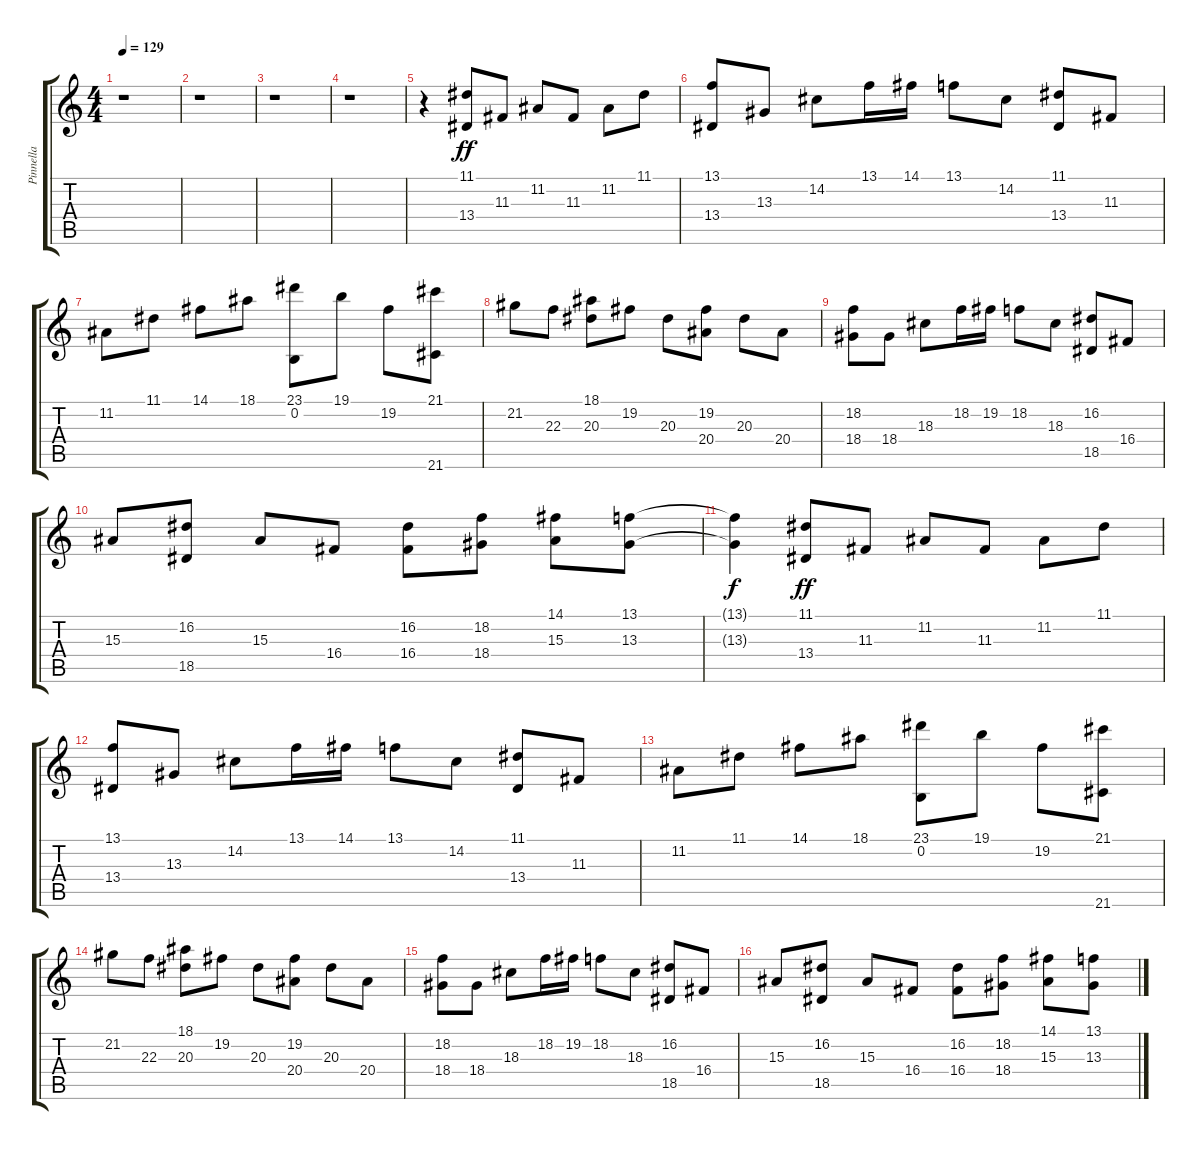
\track ("Pinnella" "Pinnella") {instrument brightacousticpiano}
\staff {score tabs}
\tuning (E4 B3 G3 D3 A2 E2) {hide}
\ts (4 4)
\tempo 129
\clef g2
\ks c
r.1{dy ff} |
r.1 |
r.1 |
r.1 |
r.4 (11.1 13.4).8 11.3.8 11.2.8 11.3.8 11.2.8 11.1.8 |
(13.1 13.4).8 13.3.8 14.2.8 13.1.16 14.1.16 13.1.8 14.2.8 (11.1 13.4).8 11.3.8 |
11.2.8 11.1.8 14.1.8 18.1.8 (23.1 0.2).8 19.1.8 19.2.8 (21.1 21.6).8 |
21.2.8 22.3.8 (18.1 20.3).8 19.2.8 20.3.8 (19.2 20.4).8 20.3.8 20.4.8 |
(18.2 18.4).8 18.4.8 18.3.8 18.2.16 19.2.16 18.2.8 18.3.8 (16.2 18.5).8 16.4.8 |
15.3.8 (16.2 18.5).8 15.3.8 16.4.8 (16.2 16.4).8 (18.2 18.4).8 (14.1 15.3).8 (13.1 13.3).8 |
(13.1{t} 13.3{t}).4{dy f} (11.1 13.4).8{dy ff} 11.3.8 11.2.8 11.3.8 11.2.8 11.1.8 |
(13.1 13.4).8 13.3.8 14.2.8 13.1.16 14.1.16 13.1.8 14.2.8 (11.1 13.4).8 11.3.8 |
11.2.8 11.1.8 14.1.8 18.1.8 (23.1 0.2).8 19.1.8 19.2.8 (21.1 21.6).8 |
21.2.8 22.3.8 (18.1 20.3).8 19.2.8 20.3.8 (19.2 20.4).8 20.3.8 20.4.8 |
(18.2 18.4).8 18.4.8 18.3.8 18.2.16 19.2.16 18.2.8 18.3.8 (16.2 18.5).8 16.4.8 |
15.3.8 (16.2 18.5).8 15.3.8 16.4.8 (16.2 16.4).8 (18.2 18.4).8 (14.1 15.3).8 (13.1 13.3).8
